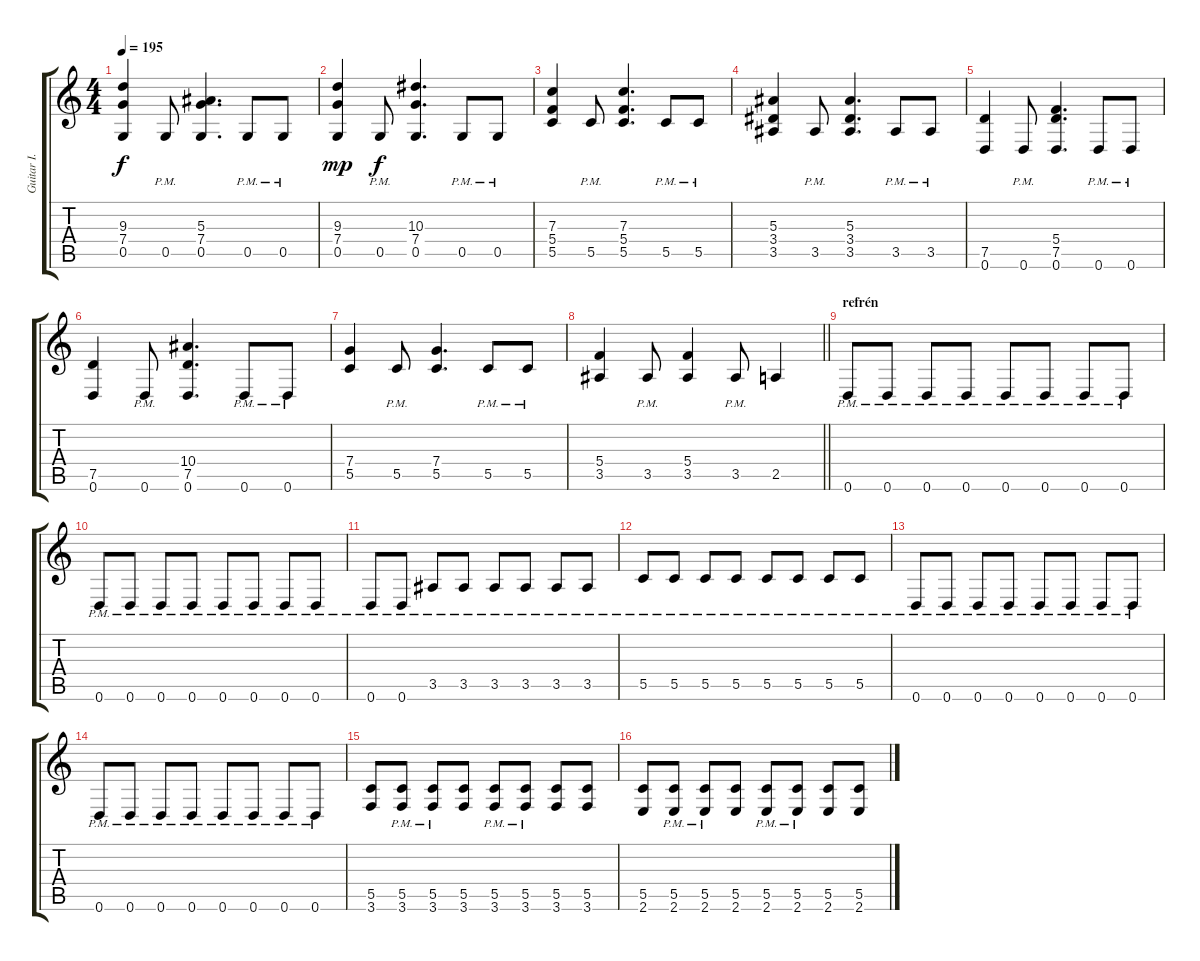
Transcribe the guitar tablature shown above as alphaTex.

\track ("Guitar I." "Guitar I.") {instrument distortionguitar}
\staff {score tabs}
\tuning (D4 A3 F3 C3 G2 D2) {hide}
\ts (4 4)
\tempo 195
\clef g2
\ks c
(9.3 7.4 0.5).4{dy f} 0.5{pm}.8 (5.3 7.4 0.5).4{d} 0.5{pm}.8 0.5{pm}.8 |
(9.3 7.4 0.5).4{dy mp} 0.5{pm}.8{dy f} (10.3 7.4 0.5).4{d} 0.5{pm}.8 0.5{pm}.8 |
(7.3 5.4 5.5).4 5.5{pm}.8 (7.3 5.4 5.5).4{d} 5.5{pm}.8 5.5{pm}.8 |
(5.3 3.4 3.5).4 3.5{pm}.8 (5.3 3.4 3.5).4{d} 3.5{pm}.8 3.5{pm}.8 |
(7.5 0.6).4 0.6{pm}.8 (5.4 7.5 0.6).4{d} 0.6{pm}.8 0.6{pm}.8 |
(7.5 0.6).4 0.6{pm}.8 (10.4 7.5 0.6).4{d} 0.6{pm}.8 0.6{pm}.8 |
(7.4 5.5).4 5.5{pm}.8 (7.4 5.5).4{d} 5.5{pm}.8 5.5{pm}.8 |
\barLineRight lightlight
(5.4 3.5).4 3.5{pm}.8 (5.4 3.5).4 3.5{pm}.8 2.5.4 |
\section ("" "refrén")
0.6{pm}.8 0.6{pm}.8 0.6{pm}.8 0.6{pm}.8 0.6{pm}.8 0.6{pm}.8 0.6{pm}.8 0.6{pm}.8 |
0.6{pm}.8 0.6{pm}.8 0.6{pm}.8 0.6{pm}.8 0.6{pm}.8 0.6{pm}.8 0.6{pm}.8 0.6{pm}.8 |
0.6{pm}.8 0.6{pm}.8 3.5{pm}.8 3.5{pm}.8 3.5{pm}.8 3.5{pm}.8 3.5{pm}.8 3.5{pm}.8 |
5.5{pm}.8 5.5{pm}.8 5.5{pm}.8 5.5{pm}.8 5.5{pm}.8 5.5{pm}.8 5.5{pm}.8 5.5{pm}.8 |
0.6{pm}.8 0.6{pm}.8 0.6{pm}.8 0.6{pm}.8 0.6{pm}.8 0.6{pm}.8 0.6{pm}.8 0.6{pm}.8 |
0.6{pm}.8 0.6{pm}.8 0.6{pm}.8 0.6{pm}.8 0.6{pm}.8 0.6{pm}.8 0.6{pm}.8 0.6{pm}.8 |
(5.5 3.6).8 (5.5{pm} 3.6{pm}).8 (5.5{pm} 3.6{pm}).8 (5.5 3.6).8 (5.5{pm} 3.6{pm}).8 (5.5{pm} 3.6{pm}).8 (5.5 3.6).8 (5.5 3.6).8 |
(5.5 2.6).8 (5.5{pm} 2.6{pm}).8 (5.5{pm} 2.6{pm}).8 (5.5 2.6).8 (5.5{pm} 2.6{pm}).8 (5.5{pm} 2.6{pm}).8 (5.5 2.6).8 (5.5 2.6).8
